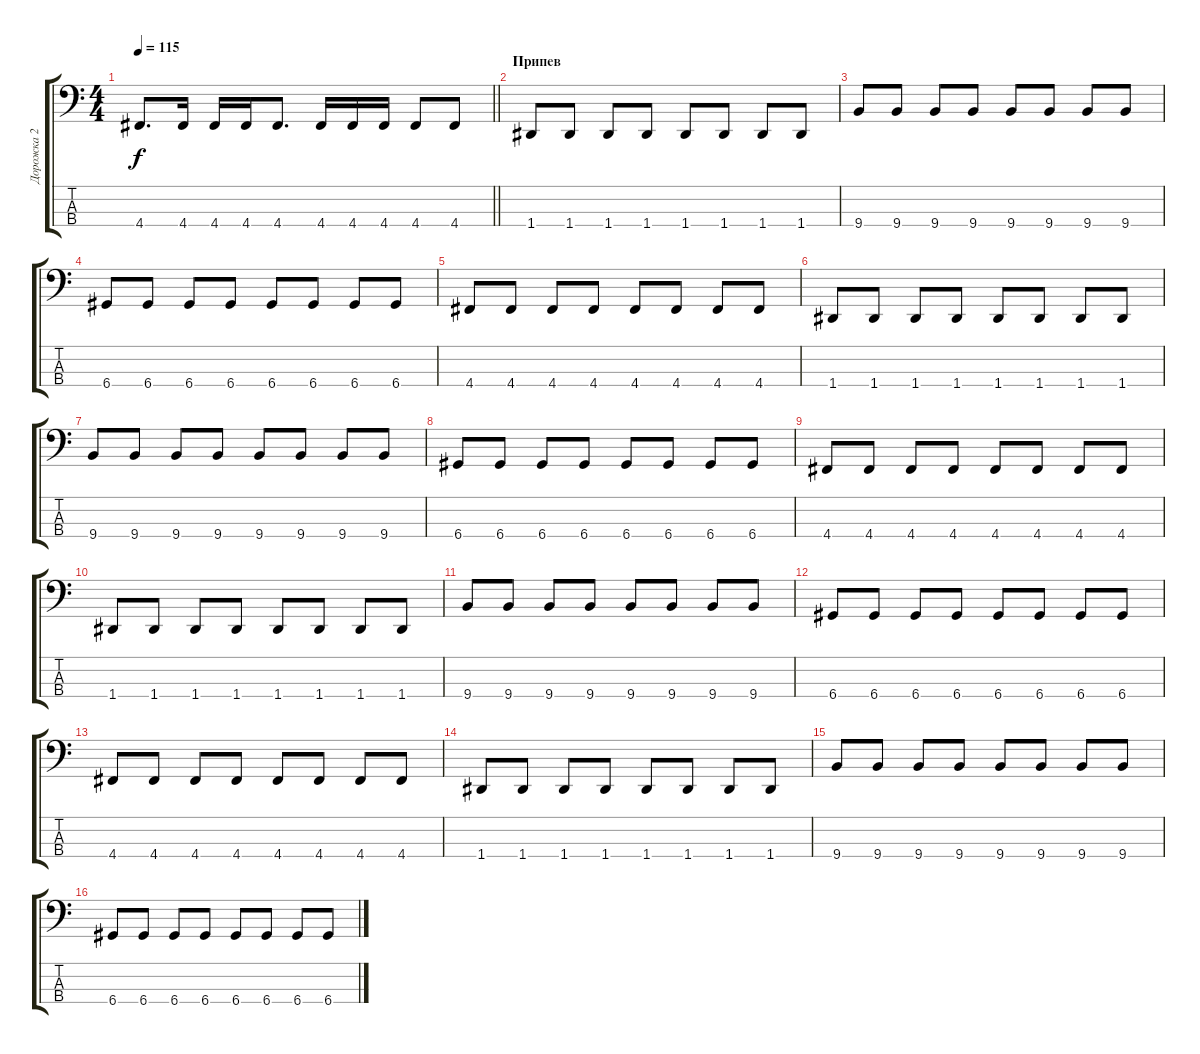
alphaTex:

\track ("Дорожка 2" "Дорожка 2") {instrument electricbassfinger}
\staff {score tabs}
\tuning (G2 D2 A1 D1) {hide}
\ts (4 4)
\tempo 115
\clef f4
\barLineRight lightlight
\ks c
4.4.8{d dy f} 4.4.16 4.4.16 4.4.16 4.4.8{d} 4.4.16 4.4.16 4.4.16 4.4.8 4.4.8 |
\section ("" "Припев")
1.4.8 1.4.8 1.4.8 1.4.8 1.4.8 1.4.8 1.4.8 1.4.8 |
9.4.8 9.4.8 9.4.8 9.4.8 9.4.8 9.4.8 9.4.8 9.4.8 |
6.4.8 6.4.8 6.4.8 6.4.8 6.4.8 6.4.8 6.4.8 6.4.8 |
4.4.8 4.4.8 4.4.8 4.4.8 4.4.8 4.4.8 4.4.8 4.4.8 |
1.4.8 1.4.8 1.4.8 1.4.8 1.4.8 1.4.8 1.4.8 1.4.8 |
9.4.8 9.4.8 9.4.8 9.4.8 9.4.8 9.4.8 9.4.8 9.4.8 |
6.4.8 6.4.8 6.4.8 6.4.8 6.4.8 6.4.8 6.4.8 6.4.8 |
4.4.8 4.4.8 4.4.8 4.4.8 4.4.8 4.4.8 4.4.8 4.4.8 |
1.4.8 1.4.8 1.4.8 1.4.8 1.4.8 1.4.8 1.4.8 1.4.8 |
9.4.8 9.4.8 9.4.8 9.4.8 9.4.8 9.4.8 9.4.8 9.4.8 |
6.4.8 6.4.8 6.4.8 6.4.8 6.4.8 6.4.8 6.4.8 6.4.8 |
4.4.8 4.4.8 4.4.8 4.4.8 4.4.8 4.4.8 4.4.8 4.4.8 |
1.4.8 1.4.8 1.4.8 1.4.8 1.4.8 1.4.8 1.4.8 1.4.8 |
9.4.8 9.4.8 9.4.8 9.4.8 9.4.8 9.4.8 9.4.8 9.4.8 |
6.4.8 6.4.8 6.4.8 6.4.8 6.4.8 6.4.8 6.4.8 6.4.8
